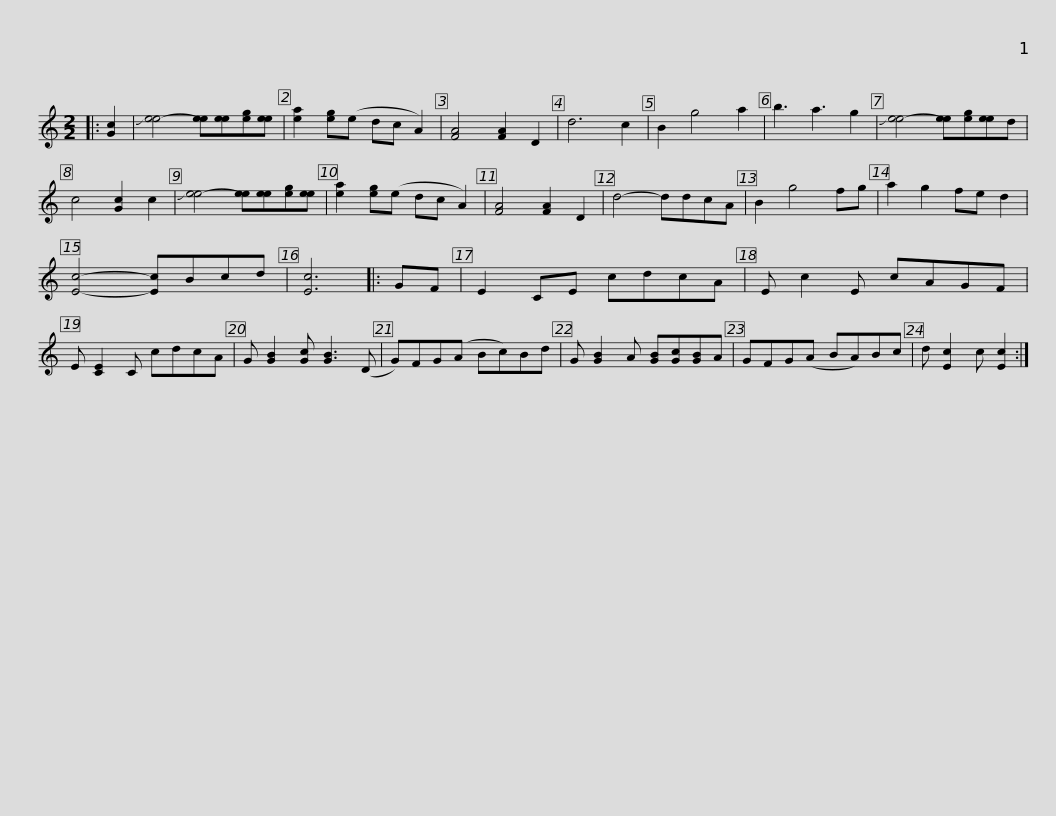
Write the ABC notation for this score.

X:1
L:1/8
M:2/2
I:linebreak $
K:C
V:1 treble
V:1
|: [Gc]2 | !slide![ee-]4 [ee][ee][eg][ee] | [ea]2 [eg](e dc A2) | [FA]4 [FA]2 D2 | d6 c2 | %5
 B2 g4 a2 | b3 a3 g2 | !slide![ee-]4 [ee][eg][ee]d | c4 [Gc]2 c2 |$ !slide![ee-]4 [ee][ee][eg][ee] | %10
 [ea]2 [eg](e dc A2) | [FA]4 [FA]2 D2 | d4- ddcA | B2 g4 fg | a2 g2 fe d2 | %15
 [Ec]4- [Ec]Bcd | [Ec]6 |: GF |$ E2 CE cdcA | E c2 E cAGF | %20
 E [CE]2 C cdcA | G [GB]2 [Gc] [GB]3 (D | G)FG(A Bc)Bd | G [GB]2 A [GB][Gc][GB]A |$ GFG(A BA)Bc | %25
 d [Ec]2 c [Ec]2 :| %26
